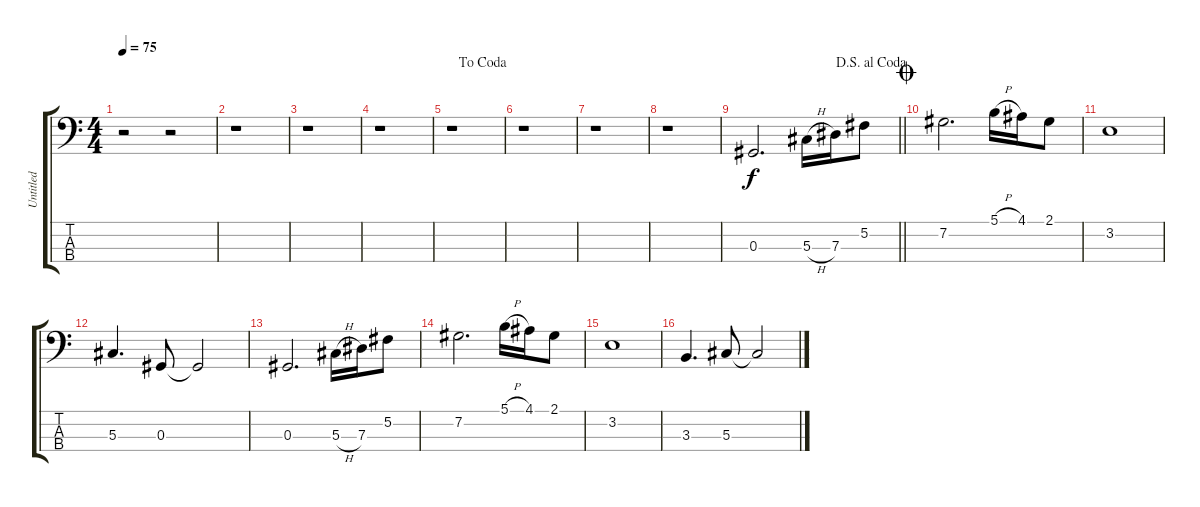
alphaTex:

\track ("Untitled" "Untitled") {instrument electricbassfinger}
\staff {score tabs}
\tuning (Gb2 Db2 Ab1 Eb1) {hide}
\ts (4 4)
\tempo 75
\clef f4
\ks c
r.2{dy f} r.2 |
r.1 |
r.1 |
r.1 |
\jump dacoda
r.1 |
r.1 |
r.1 |
r.1 |
\jump dalsegnoalcoda
\barLineRight lightlight
0.3.2{d} 5.3{h}.16 7.3.16 5.2.8 |
\jump coda
7.2.2{d} 5.1{h}.16 4.1.16 2.1.8 |
3.2.1 |
5.3.4{d} 0.3.8 0.3{t}.2 |
0.3.2{d} 5.3{h}.16 7.3.16 5.2.8 |
7.2.2{d} 5.1{h}.16 4.1.16 2.1.8 |
3.2.1 |
3.3.4{d} 5.3.8 5.3{t}.2
